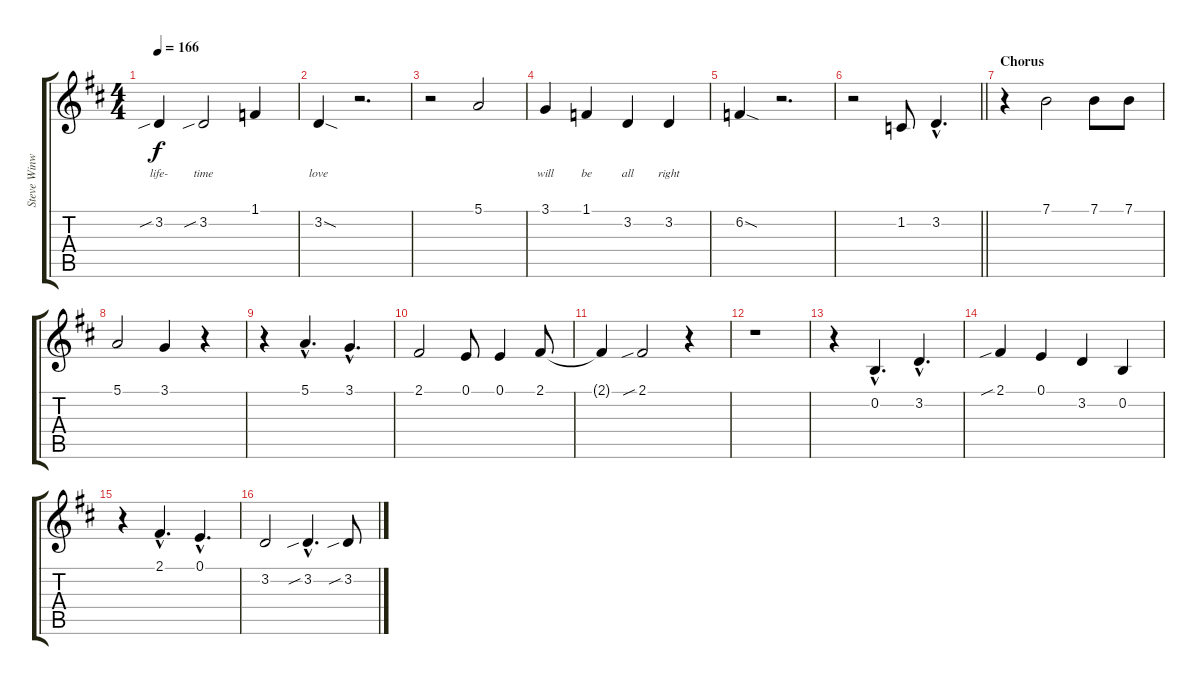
\track ("Steve Winwood (Voice)" "Steve Winw") {instrument sopranosax}
\staff {score tabs}
\tuning (E4 B3 G3 D3 A2 E2) {hide}
\ts (4 4)
\tempo 166
\clef g2
\ks d
3.2{sib}.4{lyrics (0 "") lyrics (1 "life-") lyrics (2 "") lyrics (3 "") lyrics (4 "") dy f} 3.2{sib}.2{lyrics (0 "") lyrics (1 "time") lyrics (2 "") lyrics (3 "") lyrics (4 "")} 1.1.4{lyrics (0 "") lyrics (1 "") lyrics (2 "") lyrics (3 "") lyrics (4 "")} |
3.2{sod}.4{lyrics (0 "") lyrics (1 "love") lyrics (2 "") lyrics (3 "") lyrics (4 "")} r.2{d} |
r.2 5.1.2{lyrics (0 "") lyrics (1 "") lyrics (2 "") lyrics (3 "") lyrics (4 "")} |
3.1.4{lyrics (0 "") lyrics (1 "will") lyrics (2 "") lyrics (3 "") lyrics (4 "")} 1.1.4{lyrics (0 "") lyrics (1 "be") lyrics (2 "") lyrics (3 "") lyrics (4 "")} 3.2.4{lyrics (0 "") lyrics (1 "all") lyrics (2 "") lyrics (3 "") lyrics (4 "")} 3.2.4{lyrics (0 "") lyrics (1 "right") lyrics (2 "") lyrics (3 "") lyrics (4 "")} |
6.2{sod}.4 r.2{d} |
\barLineRight lightlight
r.2 1.2.8 3.2{hac}.4{d} |
\section ("" "Chorus")
r.4 7.1.2 7.1.8 7.1.8 |
5.1.2 3.1.4 r.4 |
r.4 5.1{hac}.4{d} 3.1{hac}.4{d} |
2.1.2 0.1.8 0.1.4 2.1.8 |
2.1{t}.4 2.1{sib}.2 r.4 |
r.1 |
r.4 0.2{hac}.4{d} 3.2{hac}.4{d} |
2.1{sib}.4 0.1.4 3.2.4 0.2.4 |
r.4 2.1{hac}.4{d} 0.1{hac}.4{d} |
3.2.2 3.2{sib hac}.4{d} 3.2{sib}.8
